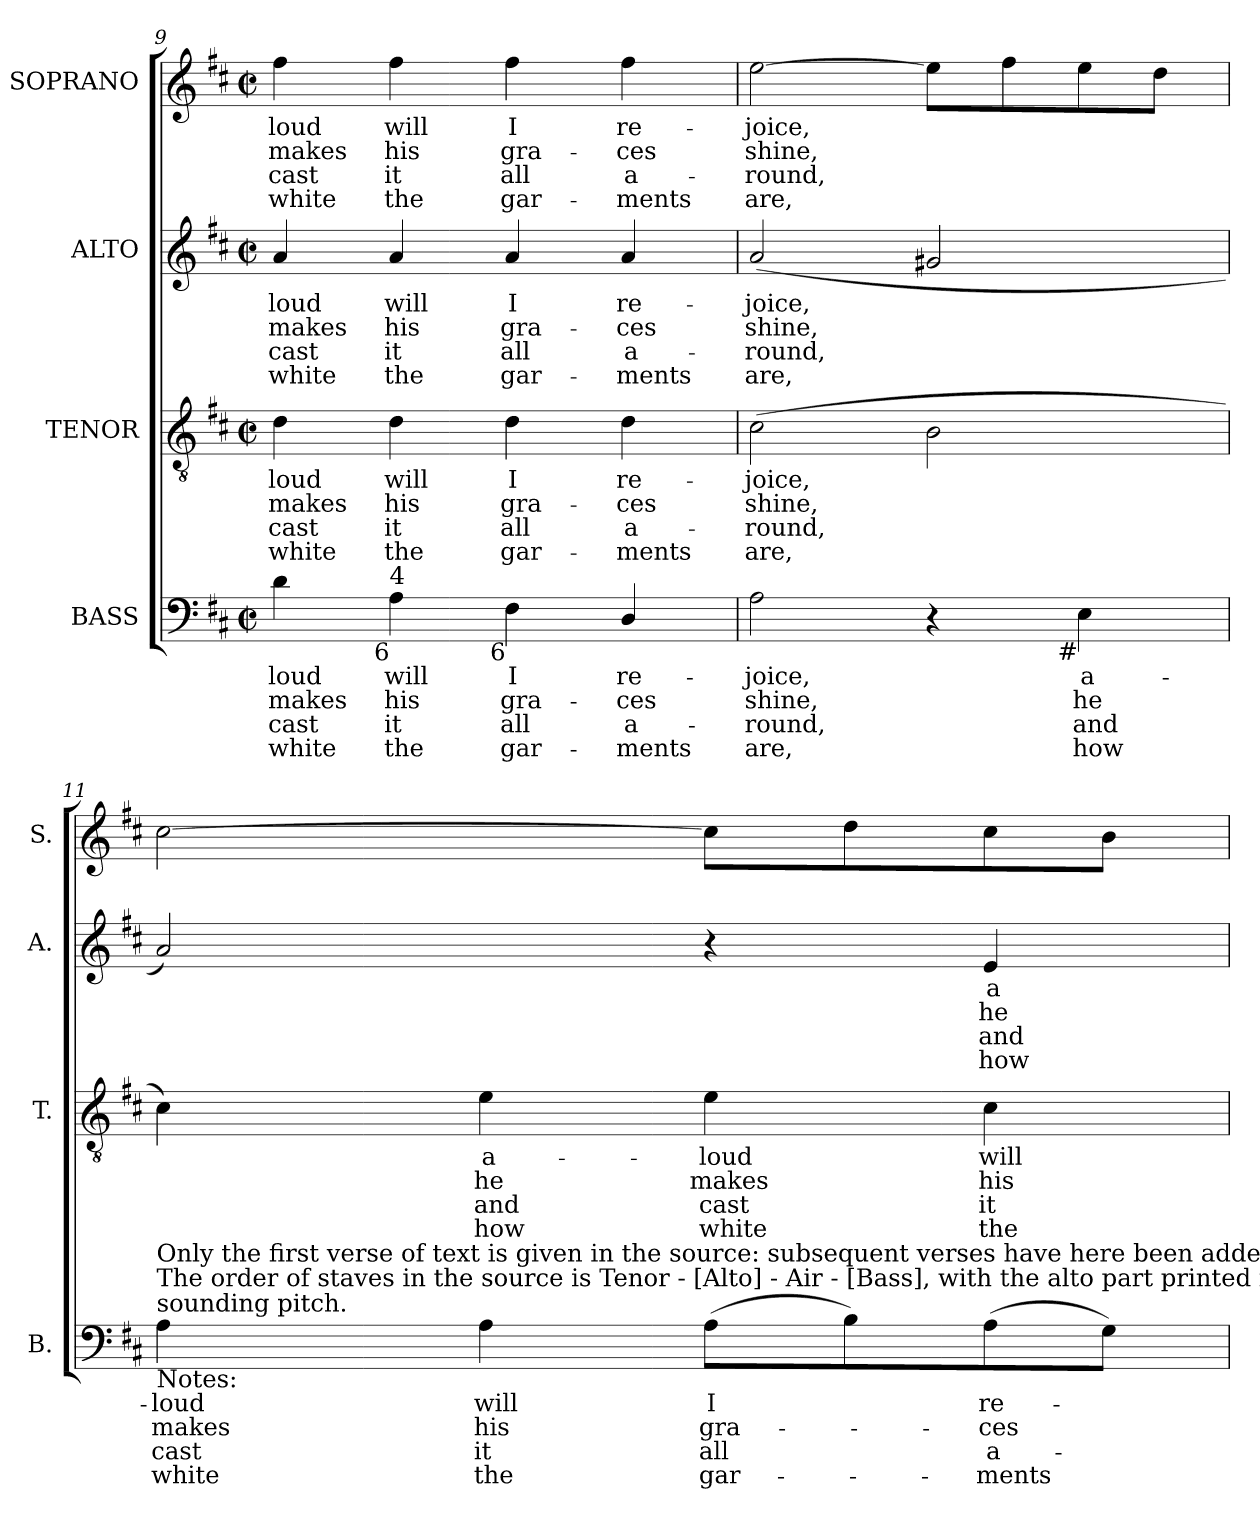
**kern	**text	**text	**text	**text	**kern	**text	**text	**text	**text	**kern	**text	**text	**text	**text	**kern	**text	**text	**text	**text
*part4	*part4	*part4	*part4	*part4	*part3	*part3	*part3	*part3	*part3	*part2	*part2	*part2	*part2	*part2	*part1	*part1	*part1	*part1	*part1
*staff4	*staff4	*staff4	*staff4	*staff4	*staff3	*staff3	*staff3	*staff3	*staff3	*staff2	*staff2	*staff2	*staff2	*staff2	*staff1	*staff1	*staff1	*staff1	*staff1
*I"BASS	*	*	*	*	*I"TENOR	*	*	*	*	*I"ALTO	*	*	*	*	*I"SOPRANO	*	*	*	*
*I'B.	*	*	*	*	*I'T.	*	*	*	*	*I'A.	*	*	*	*	*I'S.	*	*	*	*
*clefF4	*	*	*	*	*clefGv2	*	*	*	*	*clefG2	*	*	*	*	*clefG2	*	*	*	*
*	*	*	*	*	*ITrd7c12	*	*	*	*	*	*	*	*	*	*	*	*	*	*
*k[f#c#]	*	*	*	*	*k[f#c#]	*	*	*	*	*k[f#c#]	*	*	*	*	*k[f#c#]	*	*	*	*
*D:	*	*	*	*	*D:	*	*	*	*	*D:	*	*	*	*	*D:	*	*	*	*
*M2/2	*	*	*	*	*M2/2	*	*	*	*	*M2/2	*	*	*	*	*M2/2	*	*	*	*
*met(c|)	*	*	*	*	*met(c|)	*	*	*	*	*met(c|)	*	*	*	*	*met(c|)	*	*	*	*
=9	=9	=9	=9	=9	=9	=9	=9	=9	=9	=9	=9	=9	=9	=9	=9	=9	=9	=9	=9
!	!LO:LY:b:color=#000000	!LO:LY:b:color=#000000	!LO:LY:b:color=#000000	!LO:LY:b:color=#000000	!	!	!	!	!	!	!	!	!	!	!	!	!	!	!
!	!	!	!	!	!	!LO:LY:b:color=#000000	!LO:LY:b:color=#000000	!LO:LY:b:color=#000000	!LO:LY:b:color=#000000	!	!	!	!	!	!	!	!	!	!
!	!	!	!	!	!	!	!	!	!	!	!LO:LY:b:color=#000000	!LO:LY:b:color=#000000	!LO:LY:b:color=#000000	!LO:LY:b:color=#000000	!	!	!	!	!
!	!	!	!	!	!	!	!	!	!	!	!	!	!	!	!	!LO:LY:b:color=#000000	!LO:LY:b:color=#000000	!LO:LY:b:color=#000000	!LO:LY:b:color=#000000
4di\	-loud	makes	cast	white	4Di\	-loud	makes	cast	white	4ai/	-loud	makes	cast	white	4ff#i\	-loud	makes	cast	white
!	!LO:LY:b:color=#000000	!LO:LY:b:color=#000000	!LO:LY:b:color=#000000	!LO:LY:b:color=#000000	!	!	!	!	!	!	!	!	!	!	!	!	!	!	!
!	!	!	!	!	!	!LO:LY:b:color=#000000	!LO:LY:b:color=#000000	!LO:LY:b:color=#000000	!LO:LY:b:color=#000000	!	!	!	!	!	!	!	!	!	!
!	!	!	!	!	!	!	!	!	!	!	!LO:LY:b:color=#000000	!LO:LY:b:color=#000000	!LO:LY:b:color=#000000	!LO:LY:b:color=#000000	!	!	!	!	!
!LO:TX:b:rj:t=6	!	!	!	!	!	!	!	!	!	!	!	!	!	!	!	!	!	!	!
!LO:TX:t=4	!	!	!	!	!	!	!	!	!	!	!	!	!	!	!	!	!	!	!
!	!	!	!	!	!	!	!	!	!	!	!	!	!	!	!	!LO:LY:b:color=#000000	!LO:LY:b:color=#000000	!LO:LY:b:color=#000000	!LO:LY:b:color=#000000
4Ai\	will	his	it	the	4Di\	will	his	it	the	4ai/	will	his	it	the	4ff#i\	will	his	it	the
!	!LO:LY:b:color=#000000	!LO:LY:b:color=#000000	!LO:LY:b:color=#000000	!LO:LY:b:color=#000000	!	!	!	!	!	!	!	!	!	!	!	!	!	!	!
!	!	!	!	!	!	!LO:LY:b:color=#000000	!LO:LY:b:color=#000000	!LO:LY:b:color=#000000	!LO:LY:b:color=#000000	!	!	!	!	!	!	!	!	!	!
!	!	!	!	!	!	!	!	!	!	!	!LO:LY:b:color=#000000	!LO:LY:b:color=#000000	!LO:LY:b:color=#000000	!LO:LY:b:color=#000000	!	!	!	!	!
!LO:TX:b:rj:t=6	!	!	!	!	!	!	!	!	!	!	!	!	!	!	!	!	!	!	!
!	!	!	!	!	!	!	!	!	!	!	!	!	!	!	!	!LO:LY:b:color=#000000	!LO:LY:b:color=#000000	!LO:LY:b:color=#000000	!LO:LY:b:color=#000000
4F#i\	I	gra-	all	gar-	4Di\	I	gra-	all	gar-	4ai/	I	gra-	all	gar-	4ff#i\	I	gra-	all	gar-
!	!LO:LY:b:color=#000000	!LO:LY:b:color=#000000	!LO:LY:b:color=#000000	!LO:LY:b:color=#000000	!	!	!	!	!	!	!	!	!	!	!	!	!	!	!
!	!	!	!	!	!	!LO:LY:b:color=#000000	!LO:LY:b:color=#000000	!LO:LY:b:color=#000000	!LO:LY:b:color=#000000	!	!	!	!	!	!	!	!	!	!
!	!	!	!	!	!	!	!	!	!	!	!LO:LY:b:color=#000000	!LO:LY:b:color=#000000	!LO:LY:b:color=#000000	!LO:LY:b:color=#000000	!	!	!	!	!
!	!	!	!	!	!	!	!	!	!	!	!	!	!	!	!	!LO:LY:b:color=#000000	!LO:LY:b:color=#000000	!LO:LY:b:color=#000000	!LO:LY:b:color=#000000
4Di/	re-	-ces	-a-	-ments	4Di\	re-	-ces	-a-	-ments	4ai/	re-	-ces	-a-	-ments	4ff#i\	re-	-ces	-a-	-ments
=10	=10	=10	=10	=10	=10	=10	=10	=10	=10	=10	=10	=10	=10	=10	=10	=10	=10	=10	=10
!	!LO:LY:b:color=#000000	!LO:LY:b:color=#000000	!LO:LY:b:color=#000000	!LO:LY:b:color=#000000	!	!	!	!	!	!	!	!	!	!	!	!	!	!	!
!	!	!	!	!	!	!LO:LY:b:color=#000000	!LO:LY:b:color=#000000	!LO:LY:b:color=#000000	!LO:LY:b:color=#000000	!	!	!	!	!	!	!	!	!	!
!	!	!	!	!	!	!	!	!	!	!	!LO:LY:b:color=#000000	!LO:LY:b:color=#000000	!LO:LY:b:color=#000000	!LO:LY:b:color=#000000	!	!	!	!	!
!	!	!	!	!	!	!	!	!	!	!	!	!	!	!	!	!LO:LY:b:color=#000000	!LO:LY:b:color=#000000	!LO:LY:b:color=#000000	!LO:LY:b:color=#000000
2Ai\	-joice,	shine,	round,	are,	(2C#i\	-joice,	shine,	round,	are,	(2ai/	-joice,	shine,	round,	are,	[2eei\	-joice,	shine,	round,	are,
4r	.	.	.	.	2BBi\	.	.	.	.	2g#Xi/	.	.	.	.	8eei\L]	.	.	.	.
.	.	.	.	.	.	.	.	.	.	.	.	.	.	.	8ff#i\	.	.	.	.
!LO:TX:b:rj:t=#	!	!	!	!	!	!	!	!	!	!	!	!	!	!	!	!	!	!	!
!	!LO:LY:b:color=#000000	!LO:LY:b:color=#000000	!LO:LY:b:color=#000000	!LO:LY:b:color=#000000	!	!	!	!	!	!	!	!	!	!	!	!	!	!	!
4Ei\	a-	he	and	how	.	.	.	.	.	.	.	.	.	.	8eei\	.	.	.	.
.	.	.	.	.	.	.	.	.	.	.	.	.	.	.	8ddi\J	.	.	.	.
!!LO:PB:g=z
=11	=11	=11	=11	=11	=11	=11	=11	=11	=11	=11	=11	=11	=11	=11	=11	=11	=11	=11	=11
!LO:TX:b:t=Notes&colon;	!	!	!	!	!	!	!	!	!	!	!	!	!	!	!	!	!	!	!
!LO:TX:t=The order of staves in the source is Tenor - [Alto] - Air - [Bass], with the alto part printed in the treble clef an octave above	!	!	!	!	!	!	!	!	!	!	!	!	!	!	!	!	!	!	!
!LO:TX:t=sounding pitch.	!	!	!	!	!	!	!	!	!	!	!	!	!	!	!	!	!	!	!
!LO:TX:t=Only the first verse of text is given in the source&colon; subsequent verses have here been added editorially.	!	!	!	!	!	!	!	!	!	!	!	!	!	!	!	!	!	!	!
!	!LO:LY:b:color=#000000	!LO:LY:b:color=#000000	!LO:LY:b:color=#000000	!LO:LY:b:color=#000000	!	!	!	!	!	!	!	!	!	!	!	!	!	!	!
4Ai\	-loud	makes	cast	white	4C#i\)	.	.	.	.	2ai/)	.	.	.	.	[2cc#i\	.	.	.	.
!	!LO:LY:b:color=#000000	!LO:LY:b:color=#000000	!LO:LY:b:color=#000000	!LO:LY:b:color=#000000	!	!	!	!	!	!	!	!	!	!	!	!	!	!	!
!	!	!	!	!	!	!LO:LY:b:color=#000000	!LO:LY:b:color=#000000	!LO:LY:b:color=#000000	!LO:LY:b:color=#000000	!	!	!	!	!	!	!	!	!	!
4Ai\	will	his	it	the	4Ei\	a-	he	and	how	.	.	.	.	.	.	.	.	.	.
!	!LO:LY:b:color=#000000	!LO:LY:b:color=#000000	!LO:LY:b:color=#000000	!LO:LY:b:color=#000000	!	!	!	!	!	!	!	!	!	!	!	!	!	!	!
!	!	!	!	!	!	!LO:LY:b:color=#000000	!LO:LY:b:color=#000000	!LO:LY:b:color=#000000	!LO:LY:b:color=#000000	!	!	!	!	!	!	!	!	!	!
(8Ai\L	I	gra-	all	gar-	4Ei\	-loud	makes	cast	white	4r	.	.	.	.	8cc#i\L]	.	.	.	.
8Bi\)	.	.	.	.	.	.	.	.	.	.	.	.	.	.	8ddi\	.	.	.	.
!	!LO:LY:b:color=#000000	!LO:LY:b:color=#000000	!LO:LY:b:color=#000000	!LO:LY:b:color=#000000	!	!	!	!	!	!	!	!	!	!	!	!	!	!	!
!	!	!	!	!	!	!LO:LY:b:color=#000000	!LO:LY:b:color=#000000	!LO:LY:b:color=#000000	!LO:LY:b:color=#000000	!	!	!	!	!	!	!	!	!	!
!	!	!	!	!	!	!	!	!	!	!	!LO:LY:b:color=#000000	!LO:LY:b:color=#000000	!LO:LY:b:color=#000000	!LO:LY:b:color=#000000	!	!	!	!	!
(8Ai\	re-	-ces	-a-	-ments	4C#i\	will	his	it	the	4ei/	a-	he	and	how	8cc#i\	.	.	.	.
8Gi\J)	.	.	.	.	.	.	.	.	.	.	.	.	.	.	8bi\J	.	.	.	.
=	=	=	=	=	=	=	=	=	=	=	=	=	=	=	=	=	=	=	=
*-	*-	*-	*-	*-	*-	*-	*-	*-	*-	*-	*-	*-	*-	*-	*-	*-	*-	*-	*-
